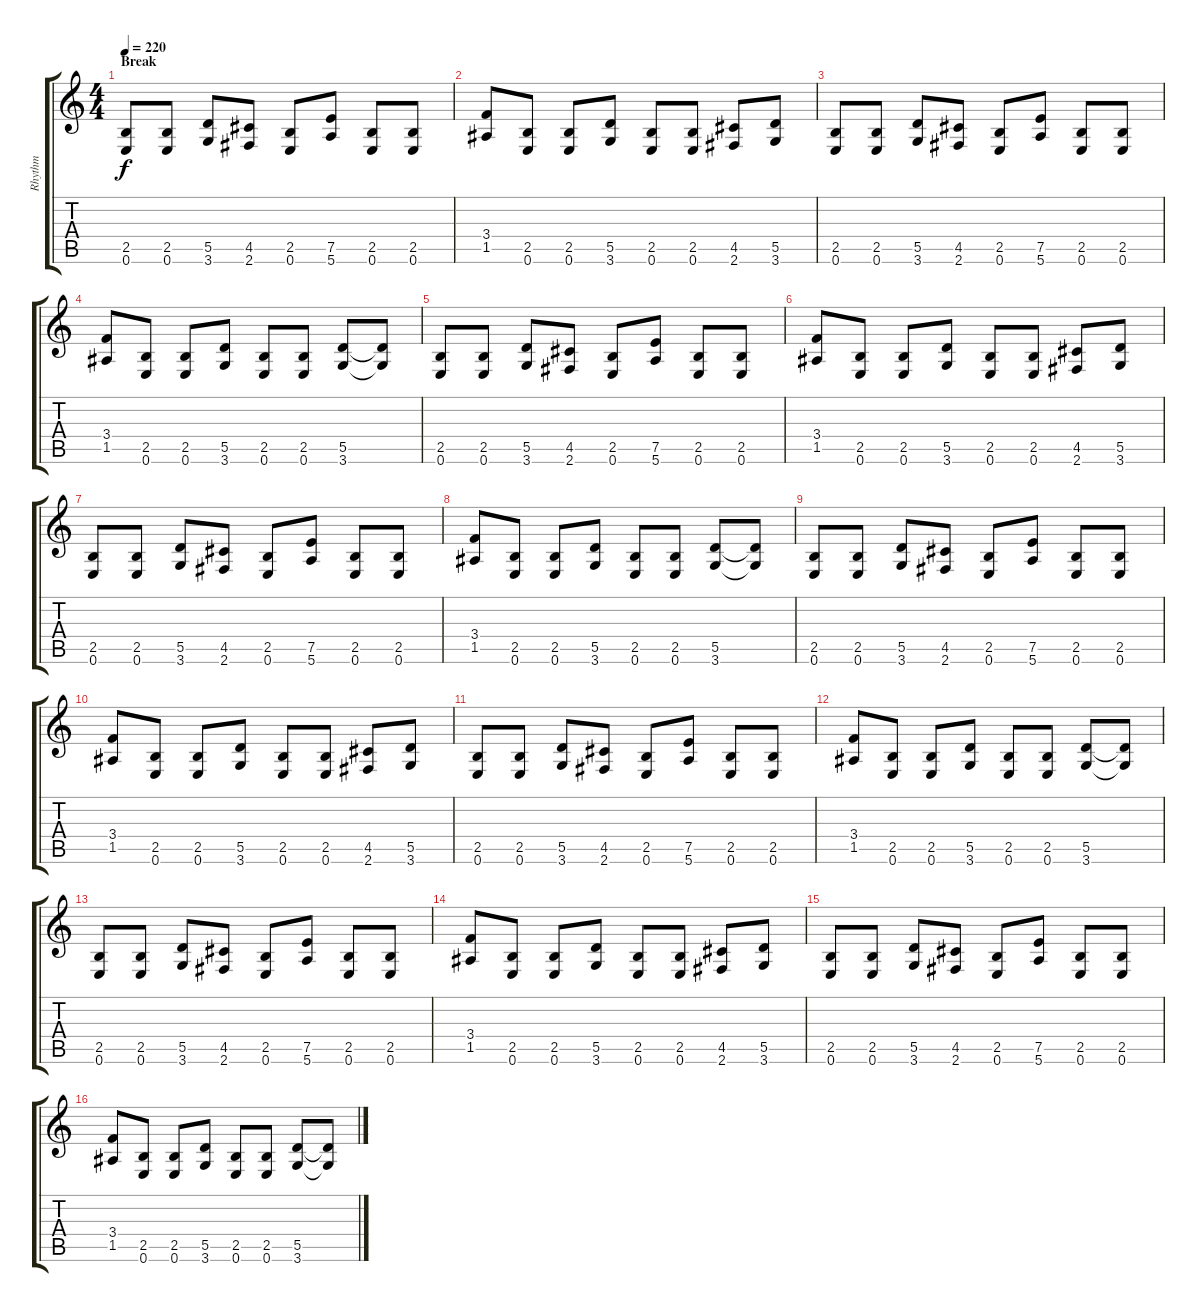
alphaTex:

\track ("Rhythm" "Rhythm") {instrument distortionguitar}
\staff {score tabs}
\tuning (E4 B3 G3 D3 A2 E2) {hide}
\ts (4 4)
\section ("" "Break")
\tempo 220
\clef g2
\ks c
(2.5 0.6).8{dy f} (2.5 0.6).8 (5.5 3.6).8 (4.5 2.6).8 (2.5 0.6).8 (7.5 5.6).8 (2.5 0.6).8 (2.5 0.6).8 |
(3.4 1.5).8 (2.5 0.6).8 (2.5 0.6).8 (5.5 3.6).8 (2.5 0.6).8 (2.5 0.6).8 (4.5 2.6).8 (5.5 3.6).8 |
(2.5 0.6).8 (2.5 0.6).8 (5.5 3.6).8 (4.5 2.6).8 (2.5 0.6).8 (7.5 5.6).8 (2.5 0.6).8 (2.5 0.6).8 |
(3.4 1.5).8 (2.5 0.6).8 (2.5 0.6).8 (5.5 3.6).8 (2.5 0.6).8 (2.5 0.6).8 (5.5 3.6).8 (5.5{t} 3.6{t}).8 |
(2.5 0.6).8 (2.5 0.6).8 (5.5 3.6).8 (4.5 2.6).8 (2.5 0.6).8 (7.5 5.6).8 (2.5 0.6).8 (2.5 0.6).8 |
(3.4 1.5).8 (2.5 0.6).8 (2.5 0.6).8 (5.5 3.6).8 (2.5 0.6).8 (2.5 0.6).8 (4.5 2.6).8 (5.5 3.6).8 |
(2.5 0.6).8 (2.5 0.6).8 (5.5 3.6).8 (4.5 2.6).8 (2.5 0.6).8 (7.5 5.6).8 (2.5 0.6).8 (2.5 0.6).8 |
(3.4 1.5).8 (2.5 0.6).8 (2.5 0.6).8 (5.5 3.6).8 (2.5 0.6).8 (2.5 0.6).8 (5.5 3.6).8 (5.5{t} 3.6{t}).8 |
(2.5 0.6).8 (2.5 0.6).8 (5.5 3.6).8 (4.5 2.6).8 (2.5 0.6).8 (7.5 5.6).8 (2.5 0.6).8 (2.5 0.6).8 |
(3.4 1.5).8 (2.5 0.6).8 (2.5 0.6).8 (5.5 3.6).8 (2.5 0.6).8 (2.5 0.6).8 (4.5 2.6).8 (5.5 3.6).8 |
(2.5 0.6).8 (2.5 0.6).8 (5.5 3.6).8 (4.5 2.6).8 (2.5 0.6).8 (7.5 5.6).8 (2.5 0.6).8 (2.5 0.6).8 |
(3.4 1.5).8 (2.5 0.6).8 (2.5 0.6).8 (5.5 3.6).8 (2.5 0.6).8 (2.5 0.6).8 (5.5 3.6).8 (5.5{t} 3.6{t}).8 |
(2.5 0.6).8 (2.5 0.6).8 (5.5 3.6).8 (4.5 2.6).8 (2.5 0.6).8 (7.5 5.6).8 (2.5 0.6).8 (2.5 0.6).8 |
(3.4 1.5).8 (2.5 0.6).8 (2.5 0.6).8 (5.5 3.6).8 (2.5 0.6).8 (2.5 0.6).8 (4.5 2.6).8 (5.5 3.6).8 |
(2.5 0.6).8 (2.5 0.6).8 (5.5 3.6).8 (4.5 2.6).8 (2.5 0.6).8 (7.5 5.6).8 (2.5 0.6).8 (2.5 0.6).8 |
(3.4 1.5).8 (2.5 0.6).8 (2.5 0.6).8 (5.5 3.6).8 (2.5 0.6).8 (2.5 0.6).8 (5.5 3.6).8 (5.5{t} 3.6{t}).8
